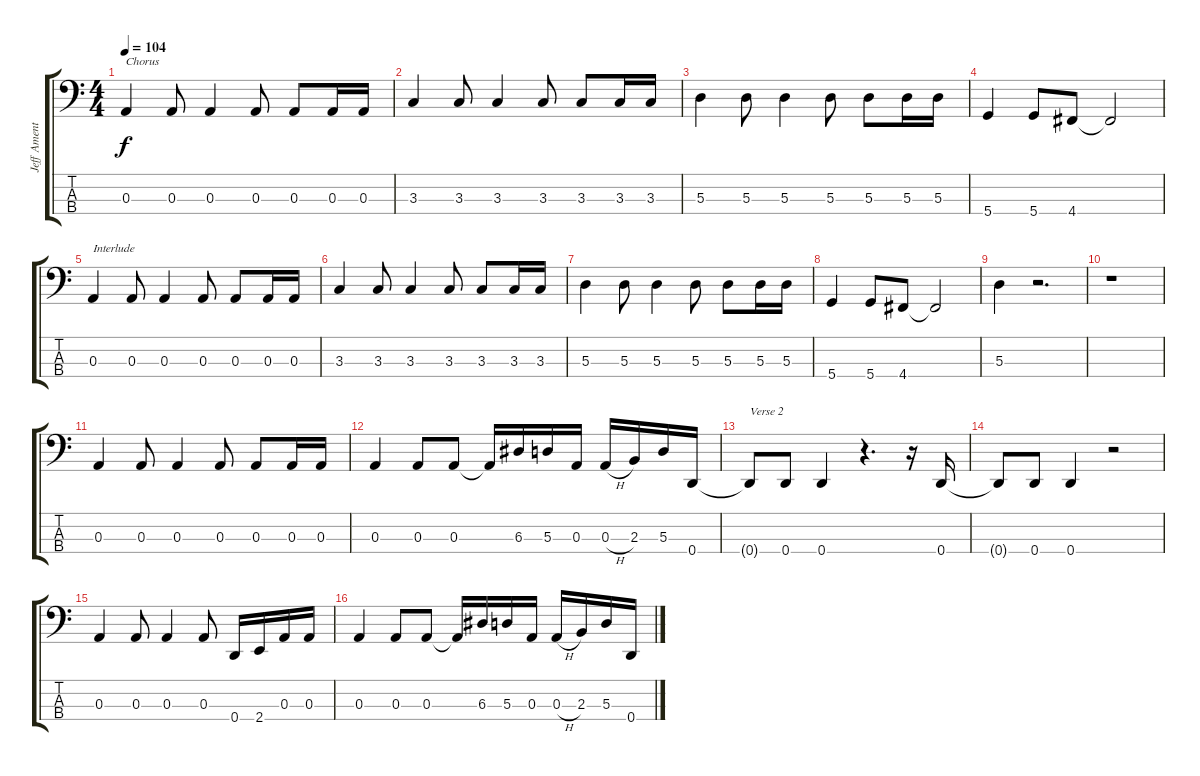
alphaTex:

\track ("Jeff Ament" "Jeff Ament") {instrument electricbassfinger}
\staff {score tabs}
\tuning (G2 D2 A1 D1) {hide}
\ts (4 4)
\tempo 104
\clef f4
\ks c
0.3.4{txt "Chorus" dy f} 0.3.8 0.3.4 0.3.8 0.3.8 0.3.16 0.3.16 |
3.3.4 3.3.8 3.3.4 3.3.8 3.3.8 3.3.16 3.3.16 |
5.3.4 5.3.8 5.3.4 5.3.8 5.3.8 5.3.16 5.3.16 |
5.4.4 5.4.8 4.4.8 4.4{t}.2 |
0.3.4{txt "Interlude"} 0.3.8 0.3.4 0.3.8 0.3.8 0.3.16 0.3.16 |
3.3.4 3.3.8 3.3.4 3.3.8 3.3.8 3.3.16 3.3.16 |
5.3.4 5.3.8 5.3.4 5.3.8 5.3.8 5.3.16 5.3.16 |
5.4.4 5.4.8 4.4.8 4.4{t}.2 |
5.3.4 r.2{d} |
r.1 |
0.3.4 0.3.8 0.3.4 0.3.8 0.3.8 0.3.16 0.3.16 |
0.3.4 0.3.8 0.3.8 0.3{t}.16 6.3.16 5.3.16 0.3.16 0.3{h}.16 2.3.16 5.3.16 0.4.16 |
0.4{t}.8{txt "Verse 2"} 0.4.8 0.4.4 r.4{d} r.16 0.4.16 |
0.4{t}.8 0.4.8 0.4.4 r.2 |
0.3.4 0.3.8 0.3.4 0.3.8 0.4.16 2.4.16 0.3.16 0.3.16 |
0.3.4 0.3.8 0.3.8 0.3{t}.16 6.3.16 5.3.16 0.3.16 0.3{h}.16 2.3.16 5.3.16 0.4.16
